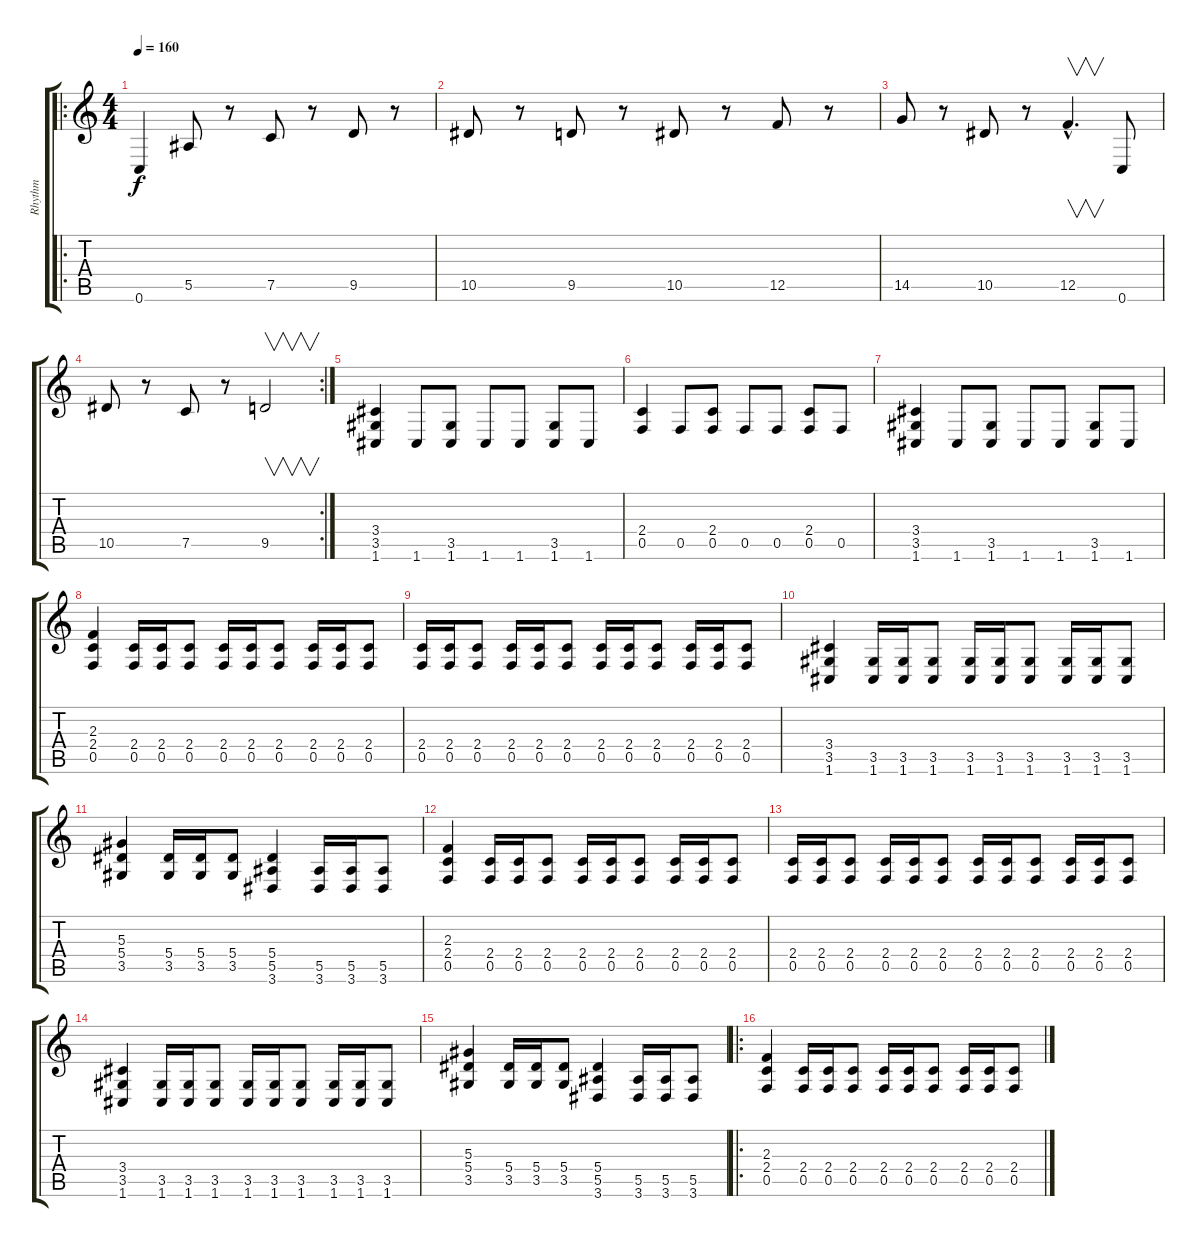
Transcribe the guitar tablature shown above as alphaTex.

\track ("Rhythm" "Rhythm") {instrument overdrivenguitar}
\staff {score tabs}
\tuning (C4 G3 Eb3 Bb2 F2 C2) {hide}
\ro
\ts (4 4)
\tempo 160
\clef g2
\ks c
0.6.4{dy f} 5.5.8 r.8 7.5.8 r.8 9.5.8 r.8 |
10.5.8 r.8 9.5.8 r.8 10.5.8 r.8 12.5.8 r.8 |
14.5.8 r.8 10.5.8 r.8 12.5{hac}.4{v d} 0.6.8 |
\rc 2
10.5.8 r.8 7.5.8 r.8 9.5.2{v} |
(3.4 3.5 1.6).4 1.6.8 (3.5 1.6).8 1.6.8 1.6.8 (3.5 1.6).8 1.6.8 |
(2.4 0.5).4 0.5.8 (2.4 0.5).8 0.5.8 0.5.8 (2.4 0.5).8 0.5.8 |
(3.4 3.5 1.6).4 1.6.8 (3.5 1.6).8 1.6.8 1.6.8 (3.5 1.6).8 1.6.8 |
(2.3 2.4 0.5).4 (2.4 0.5).16 (2.4 0.5).16 (2.4 0.5).8 (2.4 0.5).16 (2.4 0.5).16 (2.4 0.5).8 (2.4 0.5).16 (2.4 0.5).16 (2.4 0.5).8 |
(2.4 0.5).16 (2.4 0.5).16 (2.4 0.5).8 (2.4 0.5).16 (2.4 0.5).16 (2.4 0.5).8 (2.4 0.5).16 (2.4 0.5).16 (2.4 0.5).8 (2.4 0.5).16 (2.4 0.5).16 (2.4 0.5).8 |
(3.4 3.5 1.6).4 (3.5 1.6).16 (3.5 1.6).16 (3.5 1.6).8 (3.5 1.6).16 (3.5 1.6).16 (3.5 1.6).8 (3.5 1.6).16 (3.5 1.6).16 (3.5 1.6).8 |
(5.3 5.4 3.5).4 (5.4 3.5).16 (5.4 3.5).16 (5.4 3.5).8 (5.4 5.5 3.6).4 (5.5 3.6).16 (5.5 3.6).16 (5.5 3.6).8 |
(2.3 2.4 0.5).4 (2.4 0.5).16 (2.4 0.5).16 (2.4 0.5).8 (2.4 0.5).16 (2.4 0.5).16 (2.4 0.5).8 (2.4 0.5).16 (2.4 0.5).16 (2.4 0.5).8 |
(2.4 0.5).16 (2.4 0.5).16 (2.4 0.5).8 (2.4 0.5).16 (2.4 0.5).16 (2.4 0.5).8 (2.4 0.5).16 (2.4 0.5).16 (2.4 0.5).8 (2.4 0.5).16 (2.4 0.5).16 (2.4 0.5).8 |
(3.4 3.5 1.6).4 (3.5 1.6).16 (3.5 1.6).16 (3.5 1.6).8 (3.5 1.6).16 (3.5 1.6).16 (3.5 1.6).8 (3.5 1.6).16 (3.5 1.6).16 (3.5 1.6).8 |
(5.3 5.4 3.5).4 (5.4 3.5).16 (5.4 3.5).16 (5.4 3.5).8 (5.4 5.5 3.6).4 (5.5 3.6).16 (5.5 3.6).16 (5.5 3.6).8 |
\ro
(2.3 2.4 0.5).4 (2.4 0.5).16 (2.4 0.5).16 (2.4 0.5).8 (2.4 0.5).16 (2.4 0.5).16 (2.4 0.5).8 (2.4 0.5).16 (2.4 0.5).16 (2.4 0.5).8
